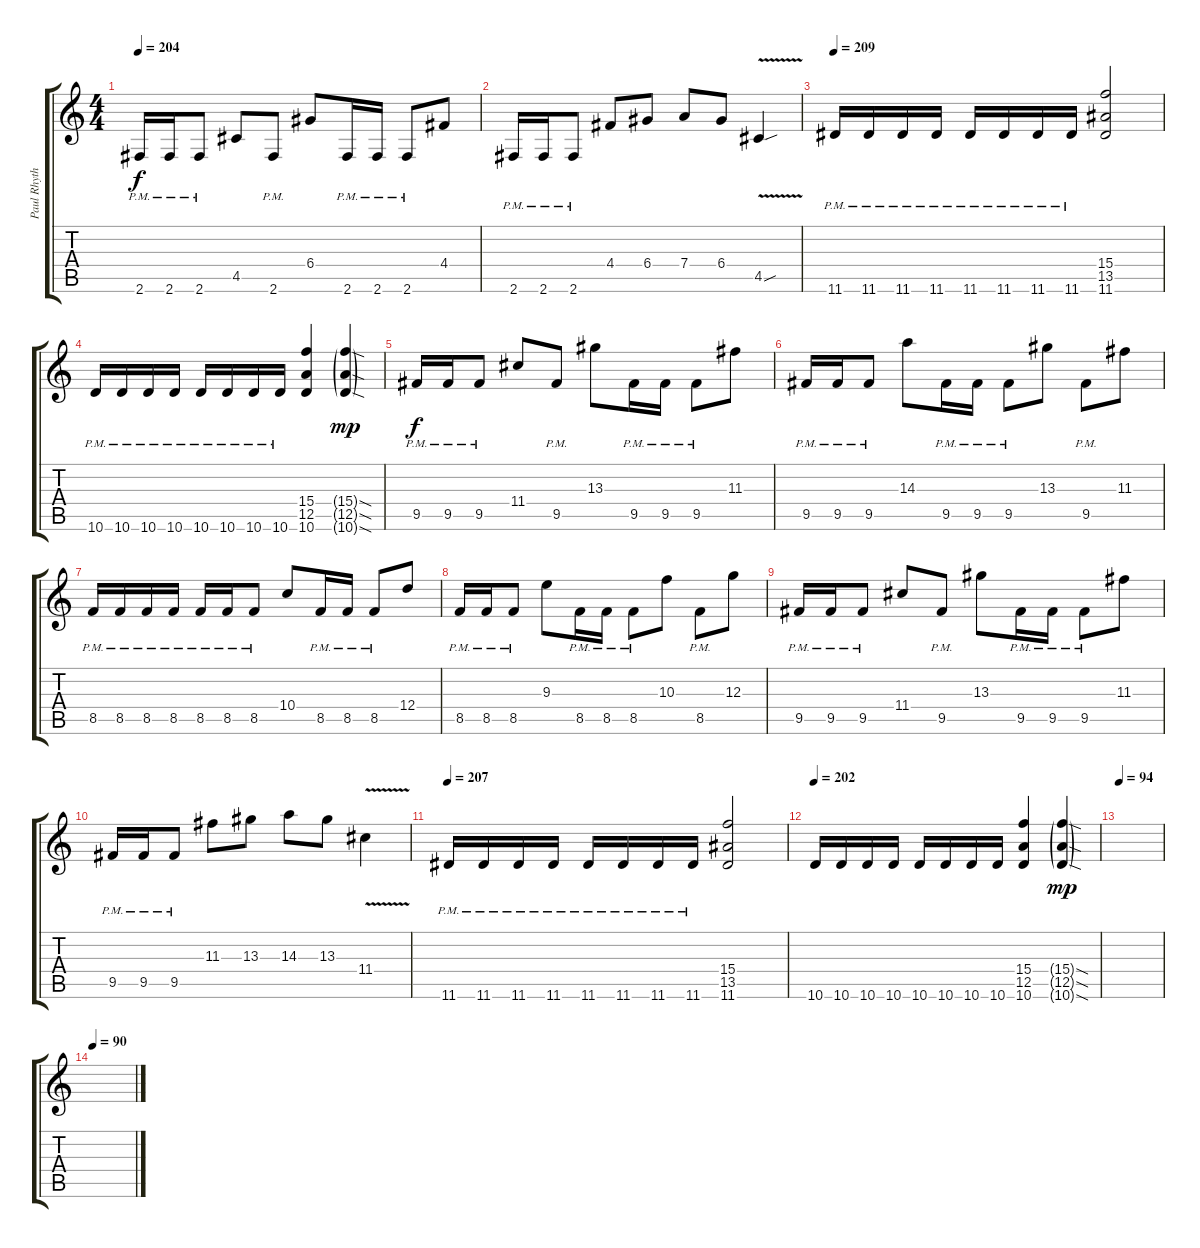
\track ("Paul Rhythm 1" "Paul Rhyth") {instrument distortionguitar}
\staff {score tabs}
\tuning (E4 B3 G3 D3 A2 E2) {hide}
\ts (4 4)
\tempo 204
\clef g2
\ks c
2.6{pm}.16{dy f} 2.6{pm}.16 2.6{pm}.8 4.5.8 2.6{pm}.8 6.4.8 2.6{pm}.16 2.6{pm}.16 2.6{pm}.8 4.4.8 |
2.6{pm}.16 2.6{pm}.16 2.6{pm}.8 4.4.8 6.4.8 7.4.8 6.4.8 4.5{v sou}.4 |
\tempo 209
11.6{pm}.16 11.6{pm}.16 11.6{pm}.16 11.6{pm}.16 11.6{pm}.16 11.6{pm}.16 11.6{pm}.16 11.6{pm}.16 (15.4 13.5 11.6).2 |
10.6{pm}.16 10.6{pm}.16 10.6{pm}.16 10.6{pm}.16 10.6{pm}.16 10.6{pm}.16 10.6{pm}.16 10.6{pm}.16 (15.4 12.5 10.6).4 (15.4{sod g} 12.5{sod g} 10.6{sod g}).4{dy mp} |
9.5{pm}.16{dy f} 9.5{pm}.16 9.5{pm}.8 11.4.8 9.5{pm}.8 13.3.8 9.5{pm}.16 9.5{pm}.16 9.5{pm}.8 11.3.8 |
9.5{pm}.16 9.5{pm}.16 9.5{pm}.8 14.3.8 9.5{pm}.16 9.5{pm}.16 9.5{pm}.8 13.3.8 9.5{pm}.8 11.3.8 |
8.5{pm}.16 8.5{pm}.16 8.5{pm}.16 8.5{pm}.16 8.5{pm}.16 8.5{pm}.16 8.5{pm}.8 10.4.8 8.5{pm}.16 8.5{pm}.16 8.5{pm}.8 12.4.8 |
8.5{pm}.16 8.5{pm}.16 8.5{pm}.8 9.3.8 8.5{pm}.16 8.5{pm}.16 8.5{pm}.8 10.3.8 8.5{pm}.8 12.3.8 |
9.5{pm}.16 9.5{pm}.16 9.5{pm}.8 11.4.8 9.5{pm}.8 13.3.8 9.5{pm}.16 9.5{pm}.16 9.5{pm}.8 11.3.8 |
9.5{pm}.16 9.5{pm}.16 9.5{pm}.8 11.3.8 13.3.8 14.3.8 13.3.8 11.4{v}.4 |
\tempo 207
11.6{pm}.16 11.6{pm}.16 11.6{pm}.16 11.6{pm}.16 11.6{pm}.16 11.6{pm}.16 11.6{pm}.16 11.6{pm}.16 (15.4 13.5 11.6).2 |
\tempo 202
10.6.16 10.6.16 10.6.16 10.6.16 10.6.16 10.6.16 10.6.16 10.6.16 (15.4 12.5 10.6).4 (15.4{sod g} 12.5{sod g} 10.6{sod g}).4{dy mp} |
\tempo 94
|
\tempo 90
